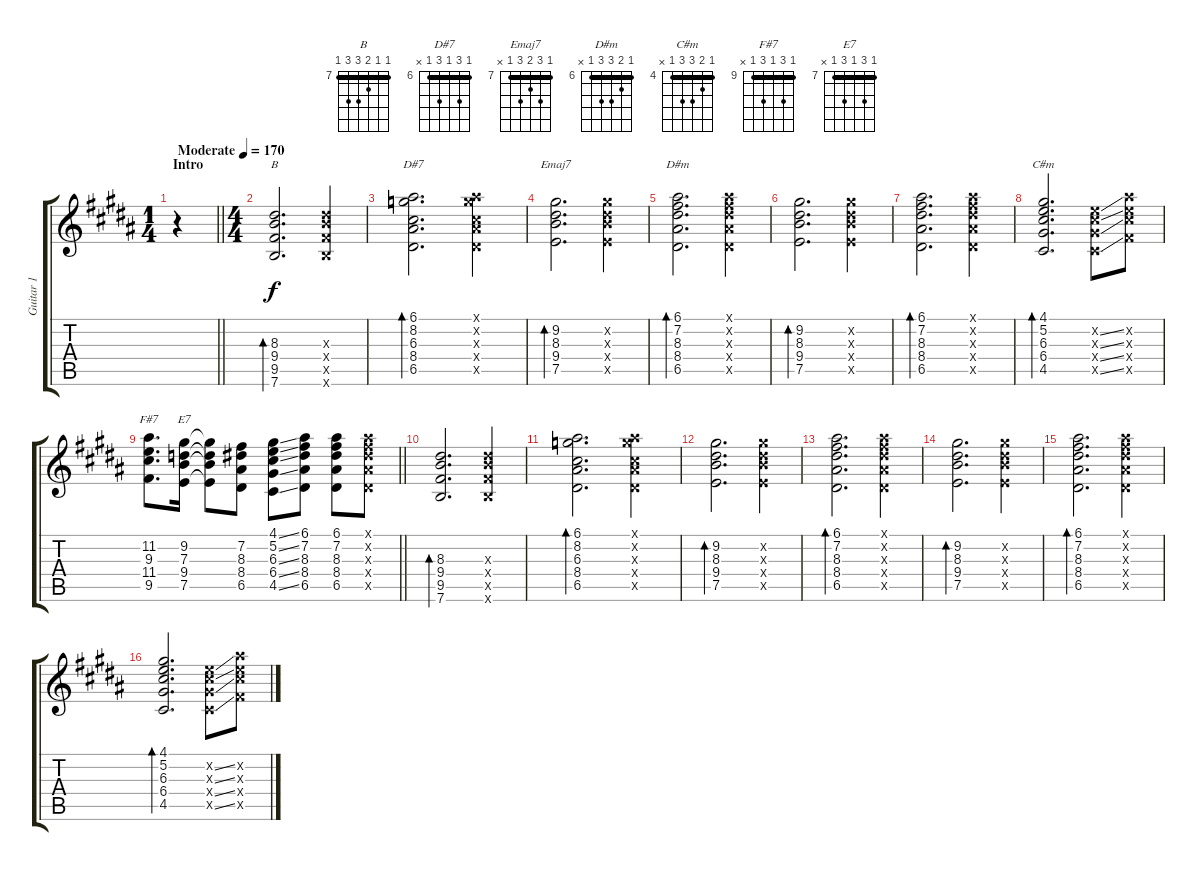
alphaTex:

\track ("Guitar 1" "Guitar 1") {instrument overdrivenguitar}
\staff {score tabs}
\tuning (E4 B3 G3 D3 A2 E2) {hide}
\chord ("B" 7 7 8 9 9 7) {firstfret 7 barre 7}
\chord ("D#7" 6 8 6 8 6 x) {firstfret 6 barre 6}
\chord ("Emaj7" 7 9 8 9 7 x) {firstfret 7 barre 7}
\chord ("D#m" 6 7 8 8 6 x) {firstfret 6 barre 6}
\chord ("C#m" 4 5 6 6 4 x) {firstfret 4 barre 4}
\chord ("F#7" 9 11 9 11 9 x) {firstfret 9 barre 9}
\chord ("E7" 7 9 7 9 7 x) {firstfret 7 barre 7}
\ts (1 4)
\section ("" "Intro")
\tempo (170 "Moderate")
\tempo 105
\tempo (170 "Moderate")
\clef g2
\barLineRight lightlight
\ks b
r.4{dy f instrument electricguitarjazz} |
\ts (4 4)
(8.3 9.4 9.5 7.6).2{d bd 120 ch "B"} (8.3{x} 9.4{x} 9.5{x} 7.6{x}).4 |
(6.1 8.2 6.3 8.4 6.5).2{d bd 120 ch "D#7"} (6.1{x} 8.2{x} 6.3{x} 8.4{x} 6.5{x}).4 |
(9.2 8.3 9.4 7.5).2{d bd 120 ch "Emaj7"} (9.2{x} 8.3{x} 9.4{x} 7.5{x}).4 |
(6.1 7.2 8.3 8.4 6.5).2{d bd 120 ch "D#m"} (6.1{x} 7.2{x} 8.3{x} 8.4{x} 6.5{x}).4 |
(9.2 8.3 9.4 7.5).2{d bd 120} (9.2{x} 8.3{x} 9.4{x} 7.5{x}).4 |
(6.1 7.2 8.3 8.4 6.5).2{d bd 120} (6.1{x} 7.2{x} 8.3{x} 8.4{x} 6.5{x}).4 |
(4.1 5.2 6.3 6.4 4.5).2{d bd 120 ch "C#m"} (5.2{ss x} 6.3{ss x} 6.4{ss x} 4.5{ss x}).8 (11.2{x} 9.3{x} 11.4{x} 9.5{x}).8 |
\barLineRight lightlight
(11.2 9.3 11.4 9.5).8{d ch "F#7"} (9.2 7.3 9.4 7.5).16{ch "E7"} (9.2{t} 7.3{t} 9.4{t} 7.5{t}).8 (7.2 8.3 8.4 6.5).8 (4.1{ss} 5.2{ss} 6.3{ss} 6.4{ss} 4.5{ss}).8 (6.1 7.2 8.3 8.4 6.5).8 (6.1 7.2 8.3 8.4 6.5).8 (6.1{x} 7.2{x} 8.3{x} 8.4{x} 6.5{x}).8 |
(8.3 9.4 9.5 7.6).2{d bd 120} (8.3{x} 9.4{x} 9.5{x} 7.6{x}).4 |
(6.1 8.2 6.3 8.4 6.5).2{d bd 120} (6.1{x} 8.2{x} 6.3{x} 8.4{x} 6.5{x}).4 |
(9.2 8.3 9.4 7.5).2{d bd 120} (9.2{x} 8.3{x} 9.4{x} 7.5{x}).4 |
(6.1 7.2 8.3 8.4 6.5).2{d bd 120} (6.1{x} 7.2{x} 8.3{x} 8.4{x} 6.5{x}).4 |
(9.2 8.3 9.4 7.5).2{d bd 120} (9.2{x} 8.3{x} 9.4{x} 7.5{x}).4 |
(6.1 7.2 8.3 8.4 6.5).2{d bd 120} (6.1{x} 7.2{x} 8.3{x} 8.4{x} 6.5{x}).4 |
(4.1 5.2 6.3 6.4 4.5).2{d bd 120} (5.2{ss x} 6.3{ss x} 6.4{ss x} 4.5{ss x}).8 (11.2{x} 9.3{x} 11.4{x} 9.5{x}).8
